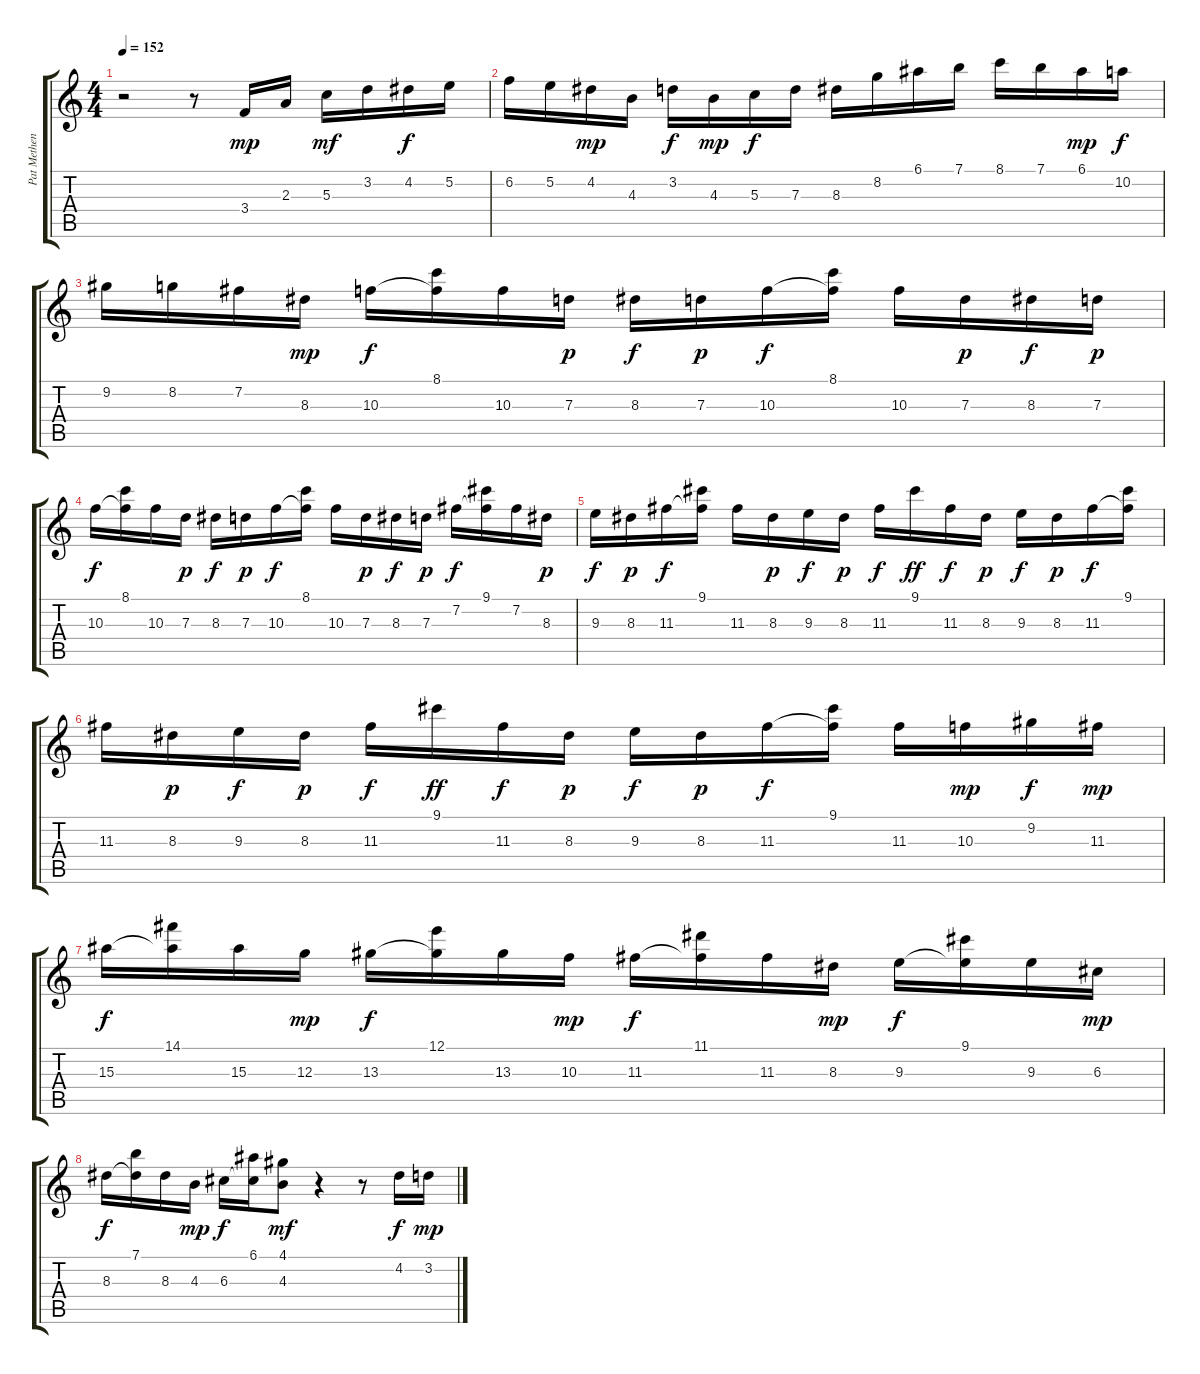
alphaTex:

\track ("Pat Metheny" "Pat Methen") {instrument electricguitarjazz}
\staff {score tabs}
\tuning (E4 B3 G3 D3 A2 E2) {hide}
\ts (4 4)
\tempo 152
\clef g2
\ks c
r.2{dy f} r.8 3.4.16{dy mp} 2.3.16 5.3.16{dy mf} 3.2.16 4.2.16{dy f} 5.2.16 |
6.2.16 5.2.16 4.2.16{dy mp} 4.3.16 3.2.16{dy f} 4.3.16{dy mp} 5.3.16{dy f} 7.3.16 8.3.16 8.2.16 6.1.16 7.1.16 8.1.16 7.1.16 6.1.16{dy mp} 10.2.16{dy f} |
9.2.16 8.2.16 7.2.16 8.3.16{dy mp} 10.3.16{dy f} (8.1 10.3{t}).16 10.3.16 7.3.16{dy p} 8.3.16{dy f} 7.3.16{dy p} 10.3.16{dy f} (8.1 10.3{t}).16 10.3.16 7.3.16{dy p} 8.3.16{dy f} 7.3.16{dy p} |
10.3.16{dy f} (8.1 10.3{t}).16 10.3.16 7.3.16{dy p} 8.3.16{dy f} 7.3.16{dy p} 10.3.16{dy f} (8.1 10.3{t}).16 10.3.16 7.3.16{dy p} 8.3.16{dy f} 7.3.16{dy p} 7.2.16{dy f} (9.1 7.2{t}).16 7.2.16 8.3.16{dy p} |
9.3.16{dy f} 8.3.16{dy p} 11.3.16{dy f} (9.1 11.3{t}).16 11.3.16 8.3.16{dy p} 9.3.16{dy f} 8.3.16{dy p} 11.3.16{dy f} 9.1.16{dy ff} 11.3.16{dy f} 8.3.16{dy p} 9.3.16{dy f} 8.3.16{dy p} 11.3.16{dy f} (9.1 11.3{t}).16 |
11.3.16 8.3.16{dy p} 9.3.16{dy f} 8.3.16{dy p} 11.3.16{dy f} 9.1.16{dy ff} 11.3.16{dy f} 8.3.16{dy p} 9.3.16{dy f} 8.3.16{dy p} 11.3.16{dy f} (9.1 11.3{t}).16 11.3.16 10.3.16{dy mp} 9.2.16{dy f} 11.3.16{dy mp} |
15.3.16{dy f} (14.1 15.3{t}).16 15.3.16 12.3.16{dy mp} 13.3.16{dy f} (12.1 13.3{t}).16 13.3.16 10.3.16{dy mp} 11.3.16{dy f} (11.1 11.3{t}).16 11.3.16 8.3.16{dy mp} 9.3.16{dy f} (9.1 9.3{t}).16 9.3.16 6.3.16{dy mp} |
8.3.16{dy f} (7.1 8.3{t}).16 8.3.16 4.3.16{dy mp} 6.3.16{dy f} (6.1 6.3{t}).16 (4.1 4.3).8{dy mf} r.4 r.8 4.2.16{dy f} 3.2.16{dy mp}
